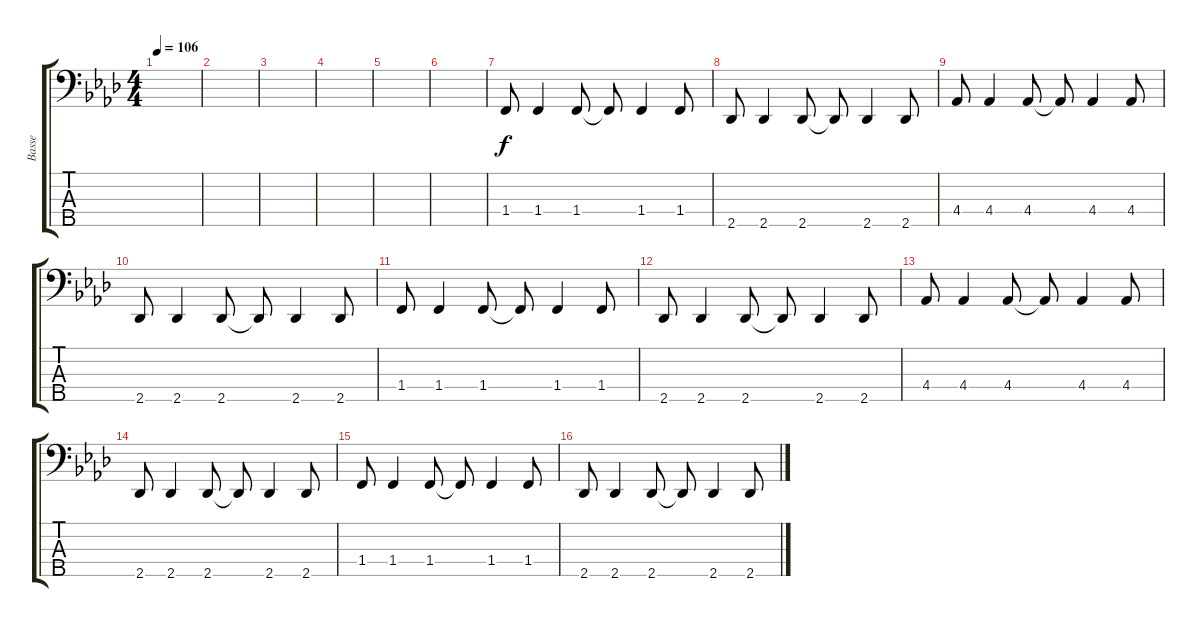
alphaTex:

\track ("Basse" "Basse") {instrument electricbassfinger}
\staff {score tabs}
\tuning (G2 D2 A1 E1 B0) {hide}
\ts (4 4)
\tempo 106
\clef f4
\ks ab
|
|
|
|
|
|
1.4.8 1.4.4 1.4.8 1.4{t}.8 1.4.4 1.4.8 |
2.5.8 2.5.4 2.5.8 2.5{t}.8 2.5.4 2.5.8 |
4.4.8 4.4.4 4.4.8 4.4{t}.8 4.4.4 4.4.8 |
2.5.8 2.5.4 2.5.8 2.5{t}.8 2.5.4 2.5.8 |
1.4.8 1.4.4 1.4.8 1.4{t}.8 1.4.4 1.4.8 |
2.5.8 2.5.4 2.5.8 2.5{t}.8 2.5.4 2.5.8 |
4.4.8 4.4.4 4.4.8 4.4{t}.8 4.4.4 4.4.8 |
2.5.8 2.5.4 2.5.8 2.5{t}.8 2.5.4 2.5.8 |
1.4.8 1.4.4 1.4.8 1.4{t}.8 1.4.4 1.4.8 |
2.5.8 2.5.4 2.5.8 2.5{t}.8 2.5.4 2.5.8
